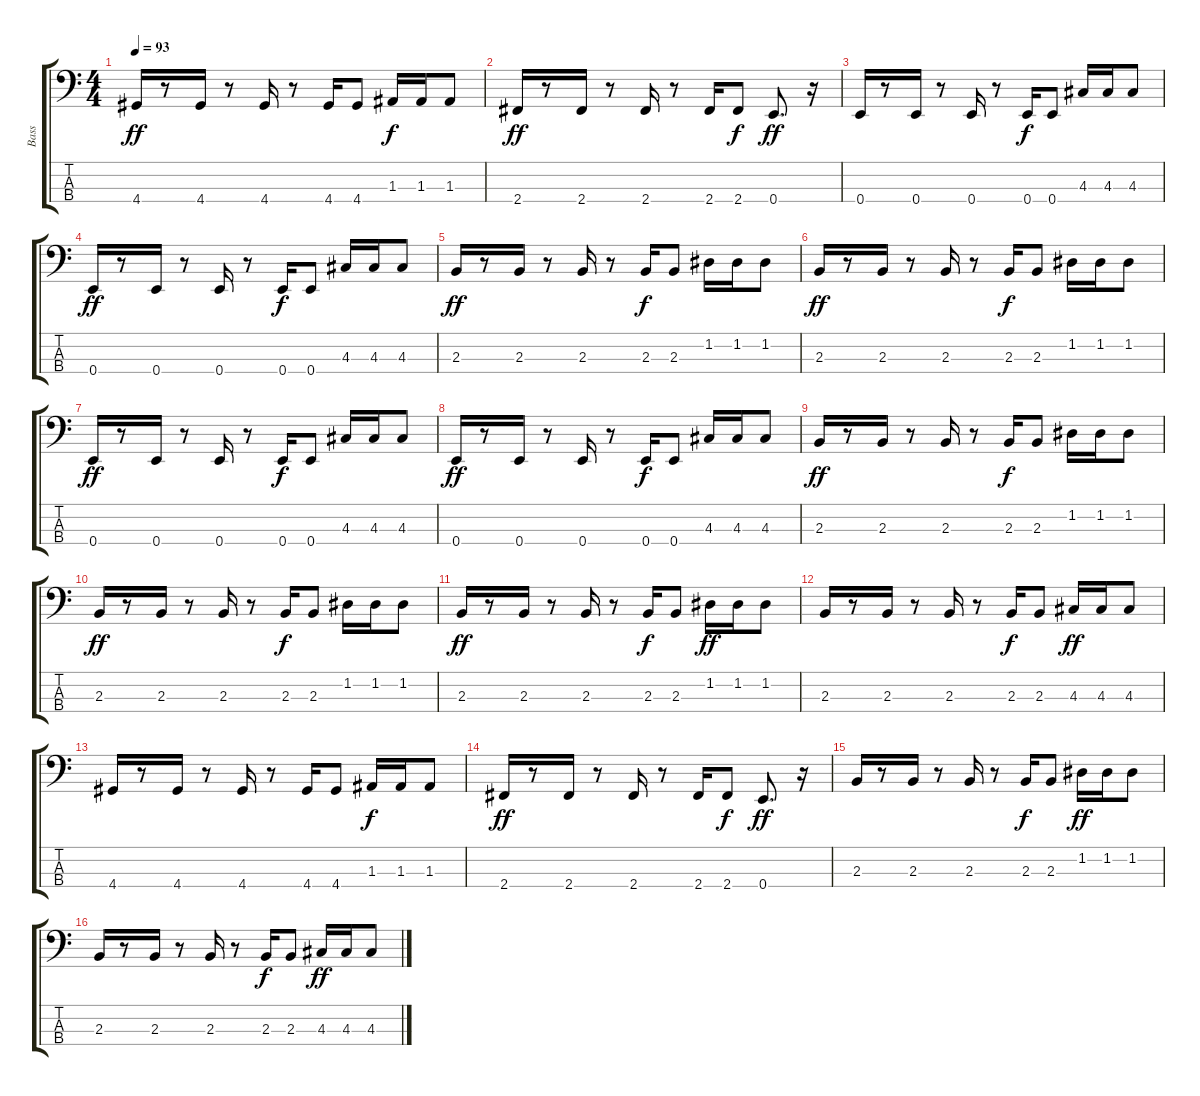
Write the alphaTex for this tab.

\track ("Bass" "Bass") {instrument electricbassfinger}
\staff {score tabs}
\tuning (G2 D2 A1 E1) {hide}
\ts (4 4)
\tempo 93
\clef f4
\ks c
4.4.16{dy ff} r.8 4.4.16 r.8 4.4.16 r.8 4.4.16 4.4.8 1.3.16{dy f} 1.3.16 1.3.8 |
2.4.16{dy ff} r.8 2.4.16 r.8 2.4.16 r.8 2.4.16 2.4.8{dy f} 0.4.8{d dy ff} r.16 |
0.4.16 r.8 0.4.16 r.8 0.4.16 r.8 0.4.16{dy f} 0.4.8 4.3.16 4.3.16 4.3.8 |
0.4.16{dy ff} r.8 0.4.16 r.8 0.4.16 r.8 0.4.16{dy f} 0.4.8 4.3.16 4.3.16 4.3.8 |
2.3.16{dy ff} r.8 2.3.16 r.8 2.3.16 r.8 2.3.16{dy f} 2.3.8 1.2.16 1.2.16 1.2.8 |
2.3.16{dy ff} r.8 2.3.16 r.8 2.3.16 r.8 2.3.16{dy f} 2.3.8 1.2.16 1.2.16 1.2.8 |
0.4.16{dy ff} r.8 0.4.16 r.8 0.4.16 r.8 0.4.16{dy f} 0.4.8 4.3.16 4.3.16 4.3.8 |
0.4.16{dy ff} r.8 0.4.16 r.8 0.4.16 r.8 0.4.16{dy f} 0.4.8 4.3.16 4.3.16 4.3.8 |
2.3.16{dy ff} r.8 2.3.16 r.8 2.3.16 r.8 2.3.16{dy f} 2.3.8 1.2.16 1.2.16 1.2.8 |
2.3.16{dy ff} r.8 2.3.16 r.8 2.3.16 r.8 2.3.16{dy f} 2.3.8 1.2.16 1.2.16 1.2.8 |
2.3.16{dy ff} r.8 2.3.16 r.8 2.3.16 r.8 2.3.16{dy f} 2.3.8 1.2.16{dy ff} 1.2.16 1.2.8 |
2.3.16 r.8 2.3.16 r.8 2.3.16 r.8 2.3.16{dy f} 2.3.8 4.3.16{dy ff} 4.3.16 4.3.8 |
4.4.16 r.8 4.4.16 r.8 4.4.16 r.8 4.4.16 4.4.8 1.3.16{dy f} 1.3.16 1.3.8 |
2.4.16{dy ff} r.8 2.4.16 r.8 2.4.16 r.8 2.4.16 2.4.8{dy f} 0.4.8{d dy ff} r.16 |
2.3.16 r.8 2.3.16 r.8 2.3.16 r.8 2.3.16{dy f} 2.3.8 1.2.16{dy ff} 1.2.16 1.2.8 |
2.3.16 r.8 2.3.16 r.8 2.3.16 r.8 2.3.16{dy f} 2.3.8 4.3.16{dy ff} 4.3.16 4.3.8
